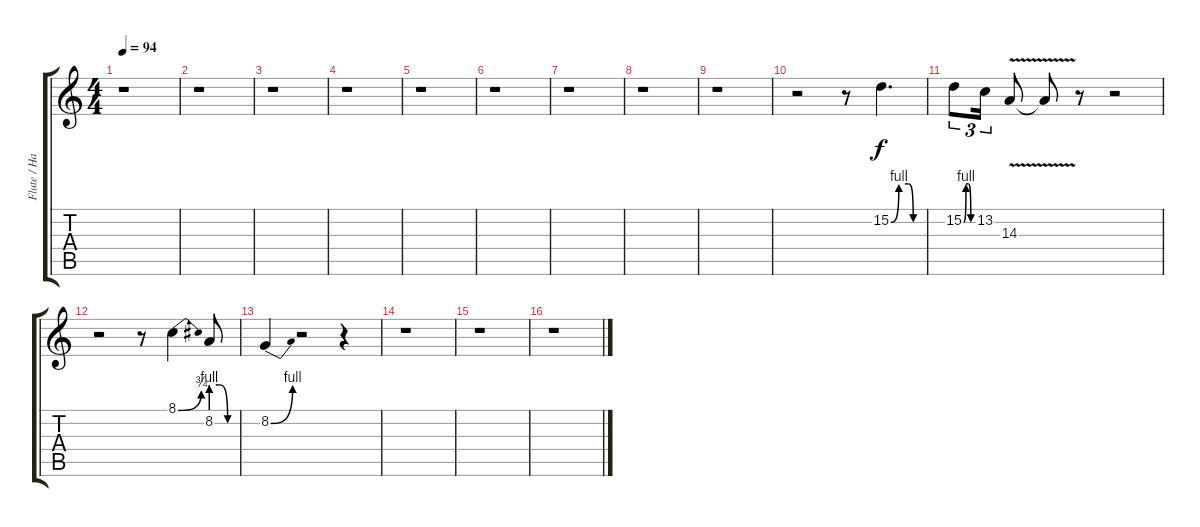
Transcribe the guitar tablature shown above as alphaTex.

\track ("Flute / Harp" "Flute / Ha") {instrument flute}
\staff {score tabs}
\tuning (E4 B3 G3 D3 A2 E2) {hide}
\ts (4 4)
\tempo 94
\clef g2
\ks c
r.1{dy f} |
r.1 |
r.1 |
r.1 |
r.1 |
r.1 |
r.1 |
r.1 |
r.1 |
r.2 r.8 15.2{be (custom 0 0 15 4 33 4 42 0 60 0)}.4{d volume 14 balance 14 instrument harmonica} |
15.2{be (custom 0 0 15 4 30 4 45 0 60 0)}.8{tu (3 2)} 13.2.16{tu (3 2)} 14.3{v}.8 14.3{t}.8 r.8 r.2 |
r.2 r.8 8.1{be (bend 0 0 60 3)}.4{volume 14 balance 14 instrument harmonica} 8.2{be (custom 0 4 20 4 40 0 60 0)}.8 |
8.2{be (bend 0 0 60 4)}.4 r.2 r.4 |
r.1 |
r.1 |
r.1
